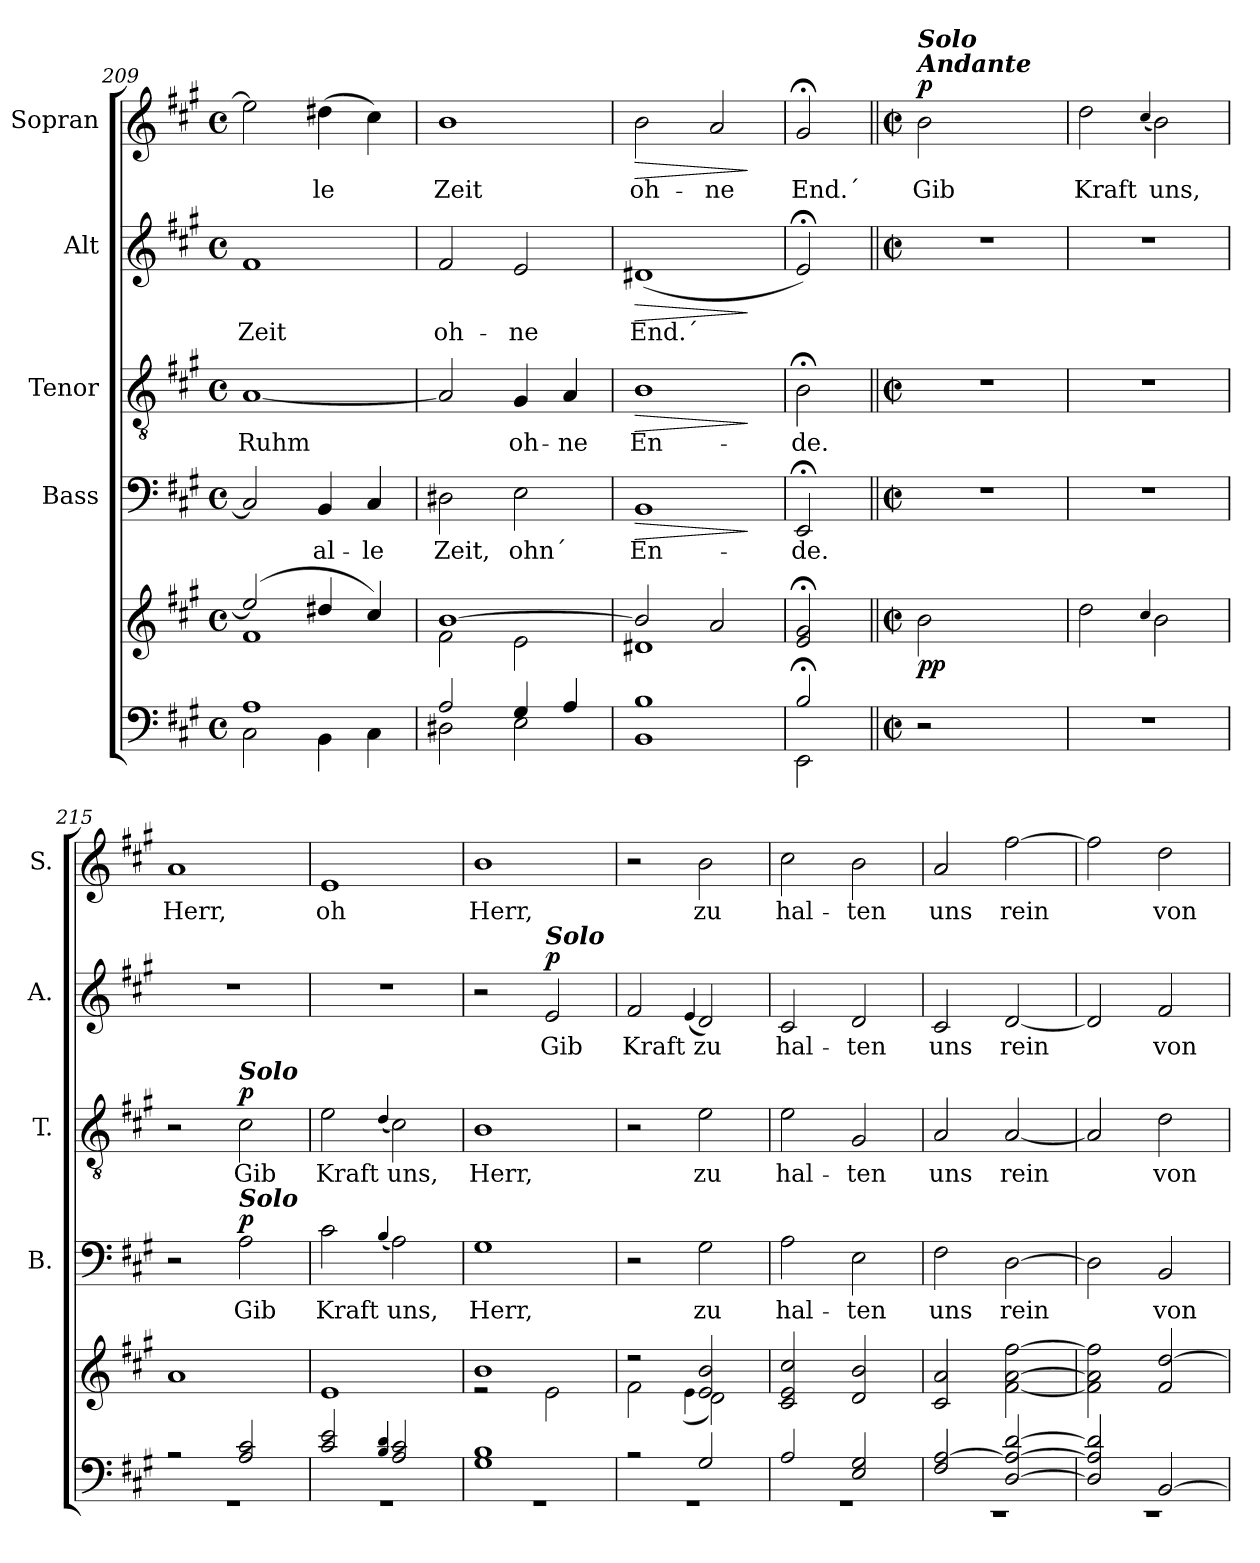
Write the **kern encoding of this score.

**kern	**kern	**dynam	**kern	**text	**dynam	**kern	**text	**dynam	**kern	**text	**dynam	**kern	**text	**dynam
*part5	*part5	*part5	*part4	*part4	*part4	*part3	*part3	*part3	*part2	*part2	*part2	*part1	*part1	*part1
*staff6	*staff5	*staff5/6	*staff4	*staff4	*staff4	*staff3	*staff3	*staff3	*staff2	*staff2	*staff2	*staff1	*staff1	*staff1
*	*	*	*I"Bass	*	*	*I"Tenor	*	*	*I"Alt	*	*	*I"Sopran	*	*
*	*	*	*I'B.	*	*	*I'T.	*	*	*I'A.	*	*	*I'S.	*	*
!!LO:LB:g=z
*clefF4	*clefG2	*	*clefF4	*	*	*clefGv2	*	*	*clefG2	*	*	*clefG2	*	*
*k[f#c#g#]	*k[f#c#g#]	*	*k[f#c#g#]	*	*	*k[f#c#g#]	*	*	*k[f#c#g#]	*	*	*k[f#c#g#]	*	*
*A:	*A:	*	*A:	*	*	*A:	*	*	*A:	*	*	*A:	*	*
*M4/4	*M4/4	*	*M4/4	*	*	*M4/4	*	*	*M4/4	*	*	*M4/4	*	*
*met(c)	*met(c)	*	*met(c)	*	*	*met(c)	*	*	*met(c)	*	*	*met(c)	*	*
=209	=209	=209	=209	=209	=209	=209	=209	=209	=209	=209	=209	=209	=209	=209
*^	*^	*	*	*	*	*	*	*	*	*	*	*	*	*
!	!	!	!	!	!	!	!	!	!LO:LY:b	!	!	!LO:LY:b	!	!	!	!
1A	2C#\	(2ee/]	1f#	.	2C#/]	.	.	[1A	Ruhm	.	1f#	Zeit	.	2ee\]	.	.
!	!	!	!	!	!	!LO:LY:b	!	!	!	!	!	!	!	!	!LO:LY:b	!
.	4BB\	4dd#X/	.	.	4BB/	al-	.	.	.	.	.	.	.	(>4dd#X\	-le	.
!	!	!	!	!	!	!LO:LY:b	!	!	!	!	!	!	!	!	!	!
.	4C#\	4cc#/)	.	.	4C#/	-le	.	.	.	.	.	.	.	4cc#\)	.	.
=210	=210	=210	=210	=210	=210	=210	=210	=210	=210	=210	=210	=210	=210	=210	=210	=210
!	!	!	!	!	!	!LO:LY:b	!	!	!	!	!	!LO:LY:b	!	!	!LO:LY:b	!
2A/	2D#X\	[>1b	2f#\	.	2D#X\	Zeit,	.	2A/]	.	.	2f#/	oh-	.	1b	Zeit	.
!	!	!	!	!	!	!LO:LY:b	!	!	!LO:LY:b	!	!	!LO:LY:b	!	!	!	!
4G#/	2E\	.	2e\	.	2E\	ohn´	.	4G#/	oh-	.	2e/	-ne	.	.	.	.
!	!	!	!	!	!	!	!	!	!LO:LY:b	!	!	!	!	!	!	!
4A/	.	.	.	.	.	.	.	4A/	-ne	.	.	.	.	.	.	.
=211	=211	=211	=211	=211	=211	=211	=211	=211	=211	=211	=211	=211	=211	=211	=211	=211
!	!	!	!	!	!	!LO:LY:b	!LO:HP:b	!	!LO:LY:b	!LO:HP:b	!	!LO:LY:b	!LO:HP:b	!	!LO:LY:b	!LO:HP:b
1B	1BB	2b/]	1d#X	.	1BB	En-	>	1B	En-	>	(<1d#X	End.´	>	2b\	oh-	>
!	!	!	!	!	!	!	!	!	!	!	!	!	!	!	!LO:LY:b	!
.	.	2a/	.	.	.	.	.	.	.	.	.	.	.	2a/	-ne	.
*v	*v	*	*	*	*	*	*	*	*	*	*	*	*	*	*	*
*	*v	*v	*	*	*	*	*	*	*	*	*	*	*	*	*
.	.	.	.	.	]	.	.	]	.	.	]	.	.	]
=212	=212	=212	=212	=212	=212	=212	=212	=212	=212	=212	=212	=212	=212	=212
*^	*	*	*	*	*	*	*	*	*	*	*	*	*	*
!	!	!	!	!	!LO:LY:b	!	!	!LO:LY:b	!	!	!	!	!	!LO:LY:b	!
2B;/	2EE\	2e/;< 2g#/;<	.	2EE;</	-de.	.	2B;<\	-de.	.	2e;</)	.	.	2g#;</	End.´	.
*v	*v	*	*	*	*	*	*	*	*	*	*	*	*	*	*
=213||	=213||	=213||	=213||	=213||	=213||	=213||	=213||	=213||	=213||	=213||	=213||	=213||	=213||	=213||
*M2/2	*M2/2	*	*M2/2	*	*	*M2/2	*	*	*M2/2	*	*	*M2/2	*	*
*met(c|)	*met(c|)	*	*met(c|)	*	*	*met(c|)	*	*	*met(c|)	*	*	*met(c|)	*	*
*^	*	*	*	*	*	*	*	*	*	*	*	*	*	*
!	!	!	!	!	!	!	!	!	!	!	!	!	!LO:TX:a:Bi:t=Andante	!	!
!	!	!	!	!	!	!	!	!	!	!	!	!	!LO:TX:a:Bi:t=Solo	!	!
!	!	!	!LO:DY:b	!	!	!	!	!	!	!	!	!	!	!LO:LY:b	!LO:DY:a
*v	*v	*	*	*	*	*	*	*	*	*	*	*	*	*	*
2r	2b\	pp	1r	.	.	1r	.	.	1r	.	.	2b\	Gib	p
2ryy	2ryy	.	.	.	.	.	.	.	.	.	.	2ryy	.	.
=214	=214	=214	=214	=214	=214	=214	=214	=214	=214	=214	=214	=214	=214	=214
!	!	!	!	!	!	!	!	!	!	!	!	!	!LO:LY:b	!
1r	2dd\	.	1r	.	.	1r	.	.	1r	.	.	2dd\	Kraft	.
.	4qqcc#/	.	.	.	.	.	.	.	.	.	.	(<4qqcc#/	.	.
!	!	!	!	!	!	!	!	!	!	!	!	!	!LO:LY:b	!
.	2b\	.	.	.	.	.	.	.	.	.	.	2b\)	uns,	.
=215	=215	=215	=215	=215	=215	=215	=215	=215	=215	=215	=215	=215	=215	=215
*^	*	*	*	*	*	*	*	*	*	*	*	*	*	*
!	!	!	!	!	!	!	!	!	!	!	!	!	!	!LO:LY:b	!
2rA	1rGG	1a	.	2r	.	.	2r	.	.	1r	.	.	1a	Herr,	.
!	!	!	!	!	!	!	!LO:TX:a:Bi:t=Solo	!	!	!	!	!	!	!	!
!	!	!	!	!LO:TX:a:Bi:t=Solo	!	!	!	!	!	!	!	!	!	!	!
!	!	!	!	!	!LO:LY:b	!LO:DY:a	!	!LO:LY:b	!LO:DY:a	!	!	!	!	!	!
2A/ 2c#/	.	.	.	2A\	Gib	p	2c#\	Gib	p	.	.	.	.	.	.
=216	=216	=216	=216	=216	=216	=216	=216	=216	=216	=216	=216	=216	=216	=216	=216
!	!	!	!	!	!LO:LY:b	!	!	!LO:LY:b	!	!	!	!	!	!LO:LY:b	!
2c#/ 2e/	1rGG	1e	.	2c#\	Kraft	.	2e\	Kraft	.	1r	.	.	1e	oh	.
4qqB/ 4qqd/	.	.	.	(<4qqB/	.	.	(<4qqd/	.	.	.	.	.	.	.	.
!	!	!	!	!	!LO:LY:b	!	!	!LO:LY:b	!	!	!	!	!	!	!
2A/ 2c#/	.	.	.	2A\)	uns,	.	2c#\)	uns,	.	.	.	.	.	.	.
!!LO:PB:g=z
=217	=217	=217	=217	=217	=217	=217	=217	=217	=217	=217	=217	=217	=217	=217	=217
*	*	*^	*	*	*	*	*	*	*	*	*	*	*	*	*
!	!	!	!	!	!	!LO:LY:b	!	!	!LO:LY:b	!	!	!	!	!	!LO:LY:b	!
1G# 1B	1rGG	1b	2re	.	1G#	Herr,	.	1B	Herr,	.	2r	.	.	1b	Herr,	.
!	!	!	!	!	!	!	!	!	!	!	!LO:TX:a:Bi:t=Solo	!	!	!	!	!
!	!	!	!	!	!	!	!	!	!	!	!	!LO:LY:b	!LO:DY:a	!	!	!
.	.	.	2e\	.	.	.	.	.	.	.	2e/	Gib	p	.	.	.
=218	=218	=218	=218	=218	=218	=218	=218	=218	=218	=218	=218	=218	=218	=218	=218	=218
!	!	!	!	!	!	!	!	!	!	!	!	!LO:LY:b	!	!	!	!
2rA	1rGG	2r	2f#\	.	2r	.	.	2r	.	.	2f#/	Kraft	.	2r	.	.
.	.	.	(<4qqe\	.	.	.	.	.	.	.	(<4qqe/	.	.	.	.	.
!	!	!	!	!	!	!LO:LY:b	!	!	!LO:LY:b	!	!	!LO:LY:b	!	!	!LO:LY:b	!
2G#/	.	2e/ 2b/	2d\)	.	2G#\	zu	.	2e\	zu	.	2d/)	zu	.	2b\	zu	.
=219	=219	=219	=219	=219	=219	=219	=219	=219	=219	=219	=219	=219	=219	=219	=219	=219
!	!	!	!	!	!	!LO:LY:b	!	!	!LO:LY:b	!	!	!LO:LY:b	!	!	!LO:LY:b	!
*	*	*v	*v	*	*	*	*	*	*	*	*	*	*	*	*	*
2A/	1rGG	2c#/ 2e/ 2cc#/	.	2A\	hal-	.	2e\	hal-	.	2c#/	hal-	.	2cc#\	hal-	.
!	!	!	!	!	!LO:LY:b	!	!	!LO:LY:b	!	!	!LO:LY:b	!	!	!LO:LY:b	!
2E/ 2G#/	.	2d/ 2b/	.	2E\	-ten	.	2G#/	-ten	.	2d/	-ten	.	2b\	-ten	.
=220	=220	=220	=220	=220	=220	=220	=220	=220	=220	=220	=220	=220	=220	=220	=220
!	!	!	!	!	!LO:LY:b	!	!	!LO:LY:b	!	!	!LO:LY:b	!	!	!LO:LY:b	!
2F#/ [>2A/	1rFF	2c#/ 2a/	.	2F#\	uns	.	2A/	uns	.	2c#/	uns	.	2a/	uns	.
!	!	!	!	!	!LO:LY:b	!	!	!LO:LY:b	!	!	!LO:LY:b	!	!	!LO:LY:b	!
[>2D/ 2A/_ [>2d/	.	[2f#\ [2a\ [2ff#\	.	[2D\	rein	.	[2A/	rein	.	[2d/	rein	.	[2ff#\	rein	.
=221	=221	=221	=221	=221	=221	=221	=221	=221	=221	=221	=221	=221	=221	=221	=221
2D/] 2A/] 2d/]	1rEE	2f#\] 2a\] 2ff#\]	.	2D\]	.	.	2A/]	.	.	2d/]	.	.	2ff#\]	.	.
!	!	!	!	!	!LO:LY:b	!	!	!LO:LY:b	!	!	!LO:LY:b	!	!	!LO:LY:b	!
[>2BB/	.	2f#/ [>2dd/	.	2BB/	von	.	2d\	von	.	2f#/	von	.	2dd\	von	.
*v	*v	*	*	*	*	*	*	*	*	*	*	*	*	*	*
=	=	=	=	=	=	=	=	=	=	=	=	=	=	=
*-	*-	*-	*-	*-	*-	*-	*-	*-	*-	*-	*-	*-	*-	*-
